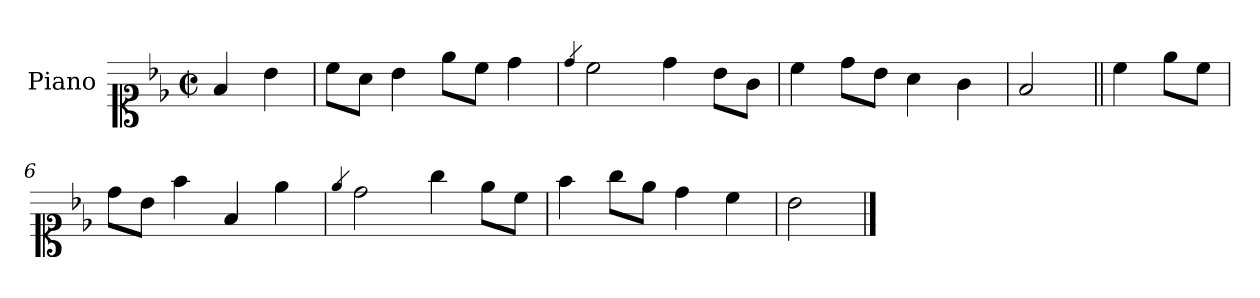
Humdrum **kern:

**kern
*part1
*staff1
*I"Piano
*I'Pno.
*clefC1
*k[b-e-]
*M2/2
*met(c|)
=
4f/
4b-\
=1
8cc\L
8a\J
4b-\
8ee-\L
8cc\J
4dd\
=2
4qdd/
2cc\
4dd\
8b-\L
8g\J
=3
4cc\
8dd\L
8b-\J
4a\
4g\
=4
2f/
=5||
4cc\
8ee-\L
8cc\J
!!LO:LB:g=z
=6
8dd\L
8b-\J
4ff\
4f/
4ee-\
=7
4qee-/
2dd\
4gg\
8ee-\L
8cc\J
=8
4ff\
8gg\L
8ee-\J
4dd\
4cc\
=9
2b-\
==
*-
